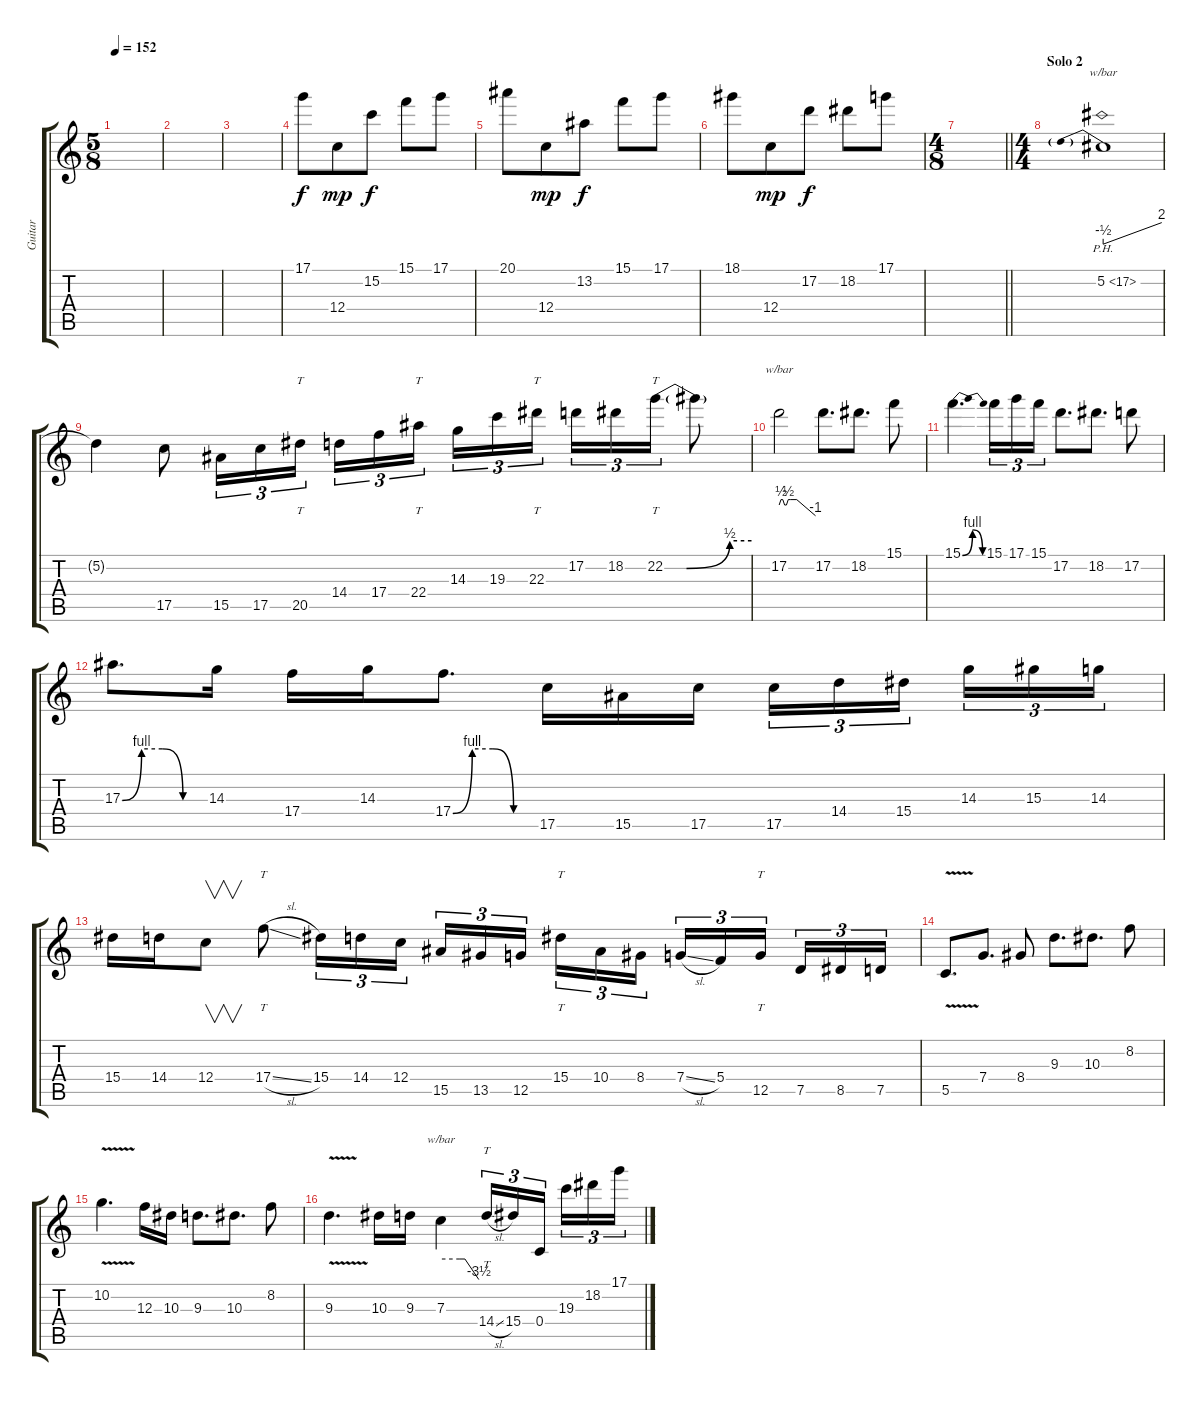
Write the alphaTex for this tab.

\track ("Guitar" "Guitar") {instrument distortionguitar}
\staff {score tabs}
\tuning (D4 A3 F3 C3 G2 C2) {hide}
\ts (5 8)
\tempo 152
\clef g2
\ks c
|
|
|
17.1.8{volume 13} 12.4.8{dy mp} 15.2.8{dy f} 15.1.8 17.1.8 |
20.1.8 12.4.8{dy mp} 13.2.8{dy f} 15.1.8 17.1.8 |
18.1.8 12.4.8{dy mp} 17.2.8{dy f} 18.2.8 17.1.8 |
\ts (4 8)
\barLineRight lightlight
|
\ts (4 4)
\section ("" "Solo 2")
5.2{ph 12}.1{tbe (predivedive default 0 -2 60 8) volume 16} |
5.2{t}.4 17.5.8 15.5.16{tu (3 2)} 17.5.16{tu (3 2)} 20.5.16{tt tu (3 2)} 14.4.16{tu (3 2)} 17.4.16{tu (3 2)} 22.4.16{tt tu (3 2)} 14.3.16{tu (3 2)} 19.3.16{tu (3 2)} 22.3.16{tt tu (3 2)} 17.2.16{tu (3 2)} 18.2.16{tu (3 2)} 22.2{be (custom 0 0 15 0 45 2 60 2)}.16{tt tu (3 2)} 22.2{t}.8 |
17.2.2{tbe (custom default 0 0 3 2 6 2 9 0 12 0 15 2 19 2 29 2 60 -4)} 17.2.8{d} 18.2.8{d} 15.1.8 |
15.1{be (bendrelease 0 0 5 4 25 4 60 0)}.4{d} 15.1.16{tu (3 2)} 17.1.16{tu (3 2)} 15.1.16{tu (3 2)} 17.2.8{d} 18.2.8{d} 17.2.8 |
17.3{be (custom 0 0 14 4 29 4 44 0 60 0)}.8{d} 14.3.16 17.4.16 14.3.16 17.4{be (custom 0 0 14 4 29 4 44 0 60 0)}.8{d} 17.5.16 15.5.16 17.5.16 17.5.16{tu (3 2)} 14.4.16{tu (3 2)} 15.4.16{tu (3 2)} 14.3.16{tu (3 2)} 15.3.16{tu (3 2)} 14.3.16{tu (3 2)} |
15.4.16 14.4.16 12.4.8{v} 17.4{sl}.8{tt} 15.4.16{tu (3 2)} 14.4.16{tu (3 2)} 12.4.16{tu (3 2)} 15.5.16{tu (3 2)} 13.5.16{tu (3 2)} 12.5.16{tu (3 2)} 15.4.16{tt tu (3 2)} 10.4.16{tu (3 2)} 8.4.16{tu (3 2)} 7.4{sl}.16{tu (3 2)} 5.4.16{tu (3 2)} 12.5.16{tt tu (3 2)} 7.5.16{tu (3 2)} 8.5.16{tu (3 2)} 7.5.16{tu (3 2)} |
5.5{v}.8{d} 7.4.8{d} 8.4.8 9.3.8{d} 10.3.8{d} 8.2.8 |
10.2{v}.4{d} 12.3.16 10.3.16 9.3.8{d} 10.3.8{d} 8.2.8 |
9.3{v}.4{d} 10.3.16 9.3.16 7.3.4{tbe (custom default 0 0 30 0 38 0 60 -14)} 14.4{sl}.16{tt tu (3 2)} 15.4.16{tu (3 2)} 0.4.16{tu (3 2)} 19.3.16{tu (3 2)} 18.2.16{tu (3 2)} 17.1.16{tu (3 2)}
